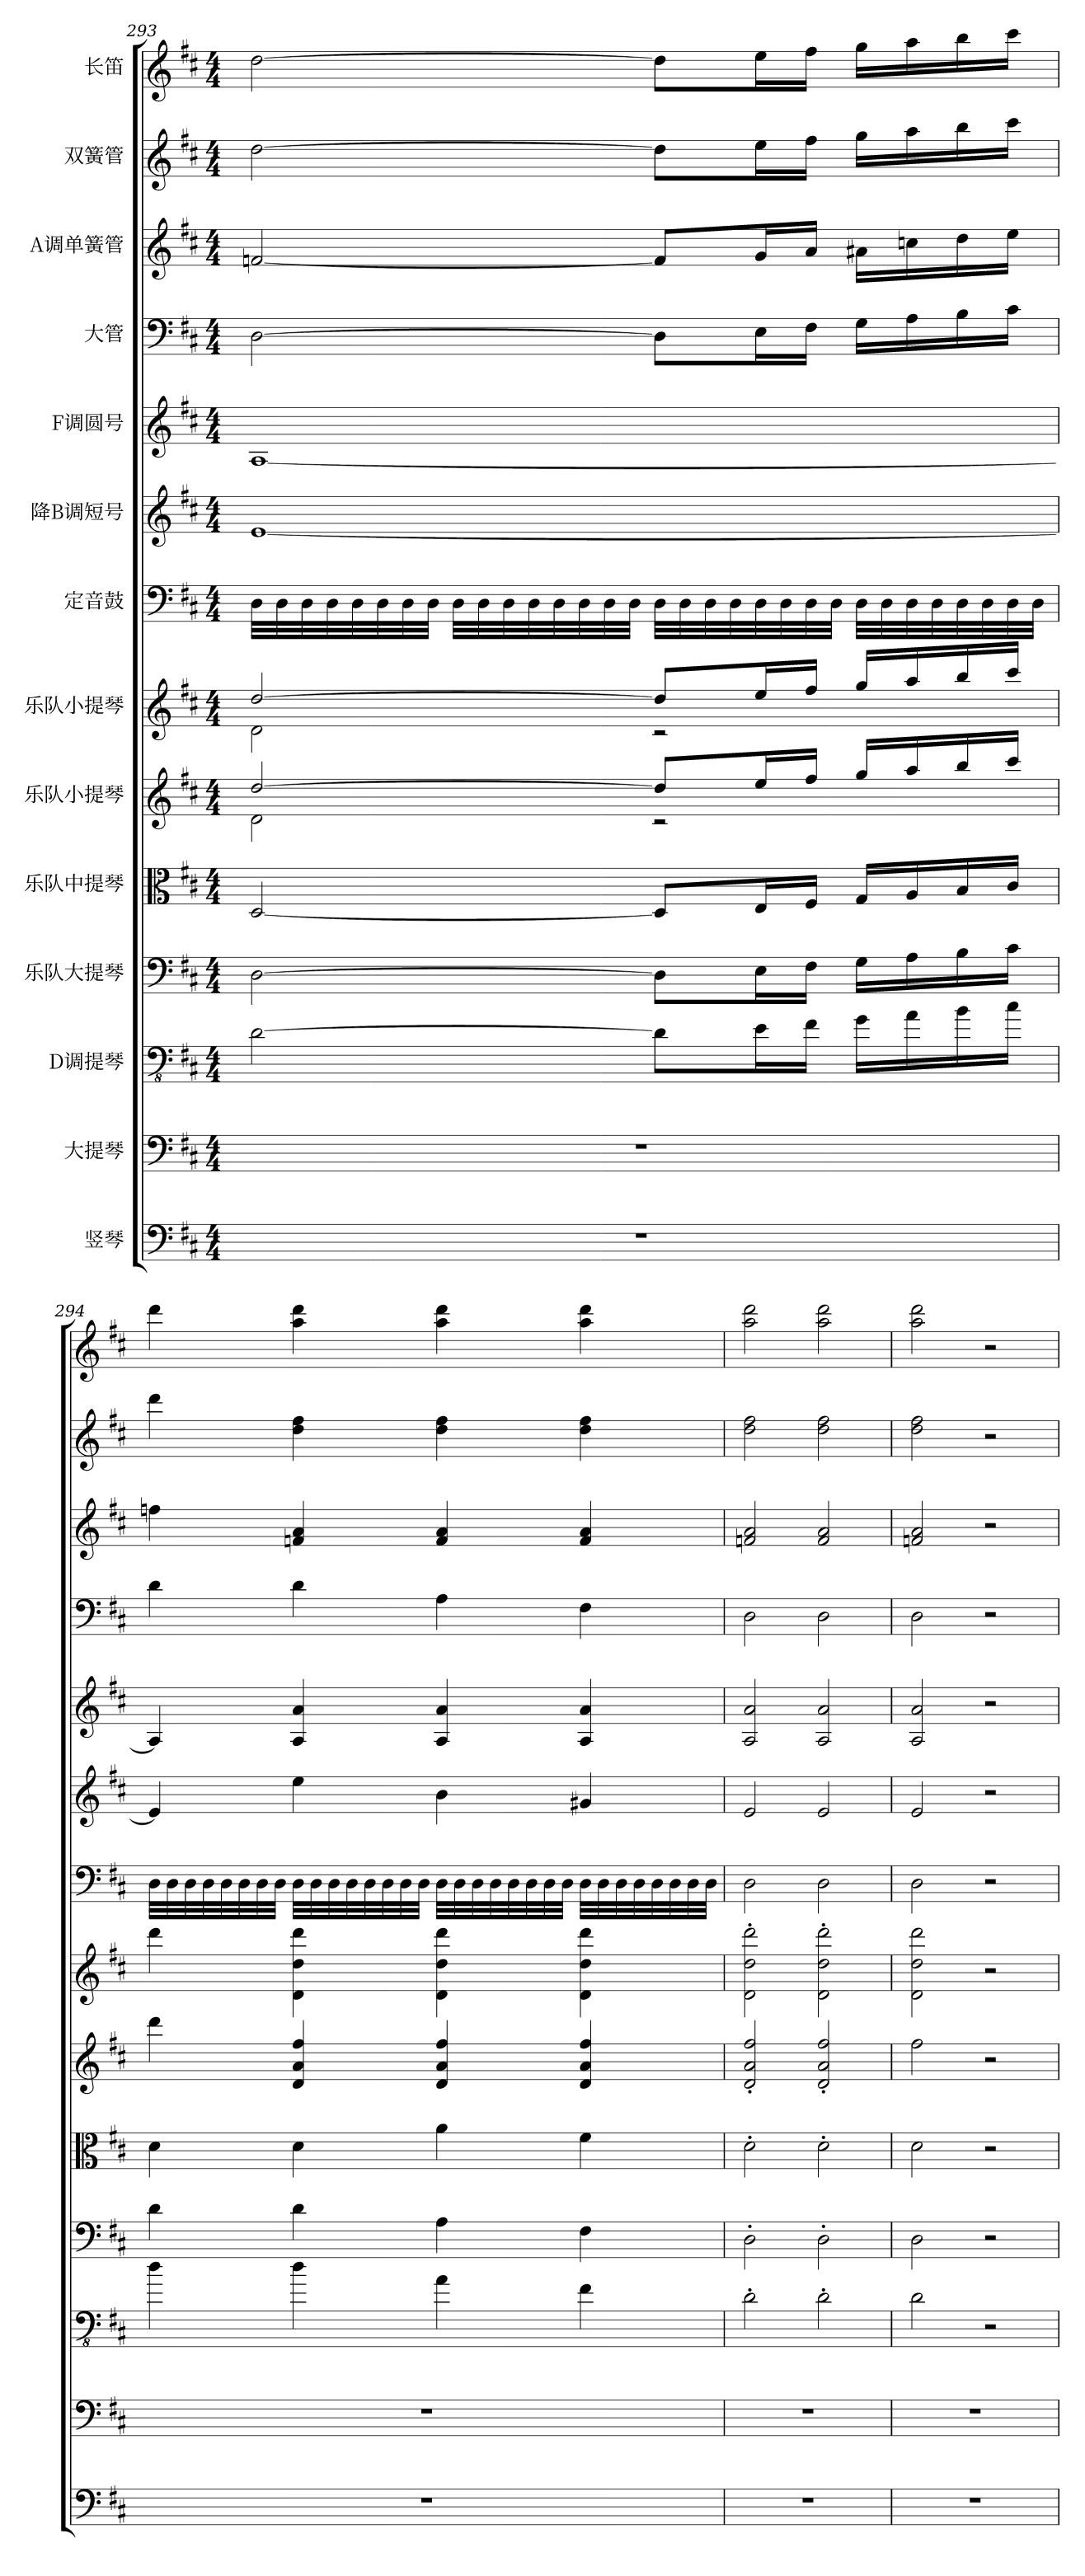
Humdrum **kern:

**kern	**kern	**kern	**kern	**kern	**kern	**kern	**kern	**kern	**kern	**kern	**kern	**kern	**kern
*part14	*part13	*part12	*part11	*part10	*part9	*part8	*part7	*part6	*part5	*part4	*part3	*part2	*part1
*staff14	*staff13	*staff12	*staff11	*staff10	*staff9	*staff8	*staff7	*staff6	*staff5	*staff4	*staff3	*staff2	*staff1
*I"竖琴	*I"大提琴	*I"D调提琴	*I"乐队大提琴	*I"乐队中提琴	*I"乐队小提琴	*I"乐队小提琴	*I"定音鼓	*I"降B调短号	*I"F调圆号	*I"大管	*I"A调单簧管	*I"双簧管	*I"长笛
!!LO:PB:g=z
*clefF4	*clefF4	*clefFv4	*clefF4	*clefC3	*clefG2	*clefG2	*clefF4	*clefG2	*clefG2	*clefF4	*clefG2	*clefG2	*clefG2
*	*	*ITrd7c12	*	*	*	*	*	*ITrd1c2	*ITrd4c7	*	*ITrd2c3	*	*
*k[f#c#]	*k[f#c#]	*k[f#c#]	*k[f#c#]	*k[f#c#]	*k[f#c#]	*k[f#c#]	*k[f#c#]	*k[]	*k[f#]	*k[f#c#]	*k[f#c#g#d#a#]	*k[f#c#]	*k[f#c#]
*M4/4	*M4/4	*M4/4	*M4/4	*M4/4	*M4/4	*M4/4	*M4/4	*M4/4	*M4/4	*M4/4	*M4/4	*M4/4	*M4/4
=293	=293	=293	=293	=293	=293	=293	=293	=293	=293	=293	=293	=293	=293
*	*	*	*	*	*^	*^	*	*	*	*	*	*	*
1r	1r	[2DD\	[2D\	[2D/	[2dd/	2d\	[2dd/	2d\	32D\LLL	[1d	[1D	[2D\	[2dn/	[2dd\	[2dd\
.	.	.	.	.	.	.	.	.	32D\	.	.	.	.	.	.
.	.	.	.	.	.	.	.	.	32D\	.	.	.	.	.	.
.	.	.	.	.	.	.	.	.	32D\	.	.	.	.	.	.
.	.	.	.	.	.	.	.	.	32D\	.	.	.	.	.	.
.	.	.	.	.	.	.	.	.	32D\	.	.	.	.	.	.
.	.	.	.	.	.	.	.	.	32D\	.	.	.	.	.	.
.	.	.	.	.	.	.	.	.	32D\JJJ	.	.	.	.	.	.
.	.	.	.	.	.	.	.	.	32D\LLL	.	.	.	.	.	.
.	.	.	.	.	.	.	.	.	32D\	.	.	.	.	.	.
.	.	.	.	.	.	.	.	.	32D\	.	.	.	.	.	.
.	.	.	.	.	.	.	.	.	32D\	.	.	.	.	.	.
.	.	.	.	.	.	.	.	.	32D\	.	.	.	.	.	.
.	.	.	.	.	.	.	.	.	32D\	.	.	.	.	.	.
.	.	.	.	.	.	.	.	.	32D\	.	.	.	.	.	.
.	.	.	.	.	.	.	.	.	32D\JJJ	.	.	.	.	.	.
.	.	8DD\L]	8D\L]	8D/L]	8dd/L]	2r	8dd/L]	2r	32D\LLL	.	.	8D\L]	8d/L]	8dd\L]	8dd\L]
.	.	.	.	.	.	.	.	.	32D\	.	.	.	.	.	.
.	.	.	.	.	.	.	.	.	32D\	.	.	.	.	.	.
.	.	.	.	.	.	.	.	.	32D\	.	.	.	.	.	.
.	.	16EE\L	16E\L	16E/L	16ee/L	.	16ee/L	.	32D\	.	.	16E\L	16e/L	16ee\L	16ee\L
.	.	.	.	.	.	.	.	.	32D\	.	.	.	.	.	.
.	.	16FF#\JJ	16F#\JJ	16F#/JJ	16ff#/JJ	.	16ff#/JJ	.	32D\	.	.	16F#\JJ	16f#/JJ	16ff#\JJ	16ff#\JJ
.	.	.	.	.	.	.	.	.	32D\JJJ	.	.	.	.	.	.
.	.	16GG\LL	16G\LL	16G/LL	16gg/LL	.	16gg/LL	.	32D\LLL	.	.	16G\LL	16f##X\LL	16gg\LL	16gg\LL
.	.	.	.	.	.	.	.	.	32D\	.	.	.	.	.	.
.	.	16AA\	16A\	16A/	16aa/	.	16aa/	.	32D\	.	.	16A\	16an\	16aa\	16aa\
.	.	.	.	.	.	.	.	.	32D\	.	.	.	.	.	.
.	.	16BB\	16B\	16B/	16bb/	.	16bb/	.	32D\	.	.	16B\	16b\	16bb\	16bb\
.	.	.	.	.	.	.	.	.	32D\	.	.	.	.	.	.
.	.	16C#\JJ	16c#\JJ	16c#/JJ	16ccc#/JJ	.	16ccc#/JJ	.	32D\	.	.	16c#\JJ	16cc#\JJ	16ccc#\JJ	16ccc#\JJ
.	.	.	.	.	.	.	.	.	32D\JJJ	.	.	.	.	.	.
*	*	*	*	*	*v	*v	*	*	*	*	*	*	*	*	*
*	*	*	*	*	*	*v	*v	*	*	*	*	*	*	*
!!LO:PB:g=z
=294	=294	=294	=294	=294	=294	=294	=294	=294	=294	=294	=294	=294	=294
1r	1r	4D\	4d\	4d\	4ddd\	4ddd\	32D\LLL	4d/]	4D/]	4d\	4ddn\	4ddd\	4ddd\
.	.	.	.	.	.	.	32D\	.	.	.	.	.	.
.	.	.	.	.	.	.	32D\	.	.	.	.	.	.
.	.	.	.	.	.	.	32D\	.	.	.	.	.	.
.	.	.	.	.	.	.	32D\	.	.	.	.	.	.
.	.	.	.	.	.	.	32D\	.	.	.	.	.	.
.	.	.	.	.	.	.	32D\	.	.	.	.	.	.
.	.	.	.	.	.	.	32D\JJJ	.	.	.	.	.	.
.	.	4D\	4d\	4d\	4d/ 4a/ 4ff#/	4d\ 4dd\ 4ddd\	32D\LLL	4dd\	4D/ 4d/	4d\	4dn/ 4f#/	4dd\ 4ff#\	4aa\ 4ddd\
.	.	.	.	.	.	.	32D\	.	.	.	.	.	.
.	.	.	.	.	.	.	32D\	.	.	.	.	.	.
.	.	.	.	.	.	.	32D\	.	.	.	.	.	.
.	.	.	.	.	.	.	32D\	.	.	.	.	.	.
.	.	.	.	.	.	.	32D\	.	.	.	.	.	.
.	.	.	.	.	.	.	32D\	.	.	.	.	.	.
.	.	.	.	.	.	.	32D\JJJ	.	.	.	.	.	.
.	.	4AA\	4A\	4a\	4d/ 4a/ 4ff#/	4d\ 4dd\ 4ddd\	32D\LLL	4a\	4D/ 4d/	4A\	4d/ 4f#/	4dd\ 4ff#\	4aa\ 4ddd\
.	.	.	.	.	.	.	32D\	.	.	.	.	.	.
.	.	.	.	.	.	.	32D\	.	.	.	.	.	.
.	.	.	.	.	.	.	32D\	.	.	.	.	.	.
.	.	.	.	.	.	.	32D\	.	.	.	.	.	.
.	.	.	.	.	.	.	32D\	.	.	.	.	.	.
.	.	.	.	.	.	.	32D\	.	.	.	.	.	.
.	.	.	.	.	.	.	32D\JJJ	.	.	.	.	.	.
.	.	4FF#\	4F#\	4f#\	4d/ 4a/ 4ff#/	4d\ 4dd\ 4ddd\	32D\LLL	4f#X/	4D/ 4d/	4F#\	4d/ 4f#/	4dd\ 4ff#\	4aa\ 4ddd\
.	.	.	.	.	.	.	32D\	.	.	.	.	.	.
.	.	.	.	.	.	.	32D\	.	.	.	.	.	.
.	.	.	.	.	.	.	32D\	.	.	.	.	.	.
.	.	.	.	.	.	.	32D\	.	.	.	.	.	.
.	.	.	.	.	.	.	32D\	.	.	.	.	.	.
.	.	.	.	.	.	.	32D\	.	.	.	.	.	.
.	.	.	.	.	.	.	32D\JJJ	.	.	.	.	.	.
=295	=295	=295	=295	=295	=295	=295	=295	=295	=295	=295	=295	=295	=295
1r	1r	2DD'\	2D'\	2d'\	2d/' 2a/' 2ff#/'	2d\' 2dd\' 2ddd\'	2D\	2d/	2D/ 2d/	2D\	2dn/ 2f#/	2dd\ 2ff#\	2aa\ 2ddd\
.	.	2DD'\	2D'\	2d'\	2d/' 2a/' 2ff#/'	2d\' 2dd\' 2ddd\'	2D\	2d/	2D/ 2d/	2D\	2d/ 2f#/	2dd\ 2ff#\	2aa\ 2ddd\
=296	=296	=296	=296	=296	=296	=296	=296	=296	=296	=296	=296	=296	=296
1r	1r	2DD\	2D\	2d\	2ff#\	2d\ 2dd\ 2ddd\	2D\	2d/	2D/ 2d/	2D\	2dn/ 2f#/	2dd\ 2ff#\	2aa\ 2ddd\
.	.	2r	2r	2r	2r	2r	2r	2r	2r	2r	2r	2r	2r
=	=	=	=	=	=	=	=	=	=	=	=	=	=
*-	*-	*-	*-	*-	*-	*-	*-	*-	*-	*-	*-	*-	*-
